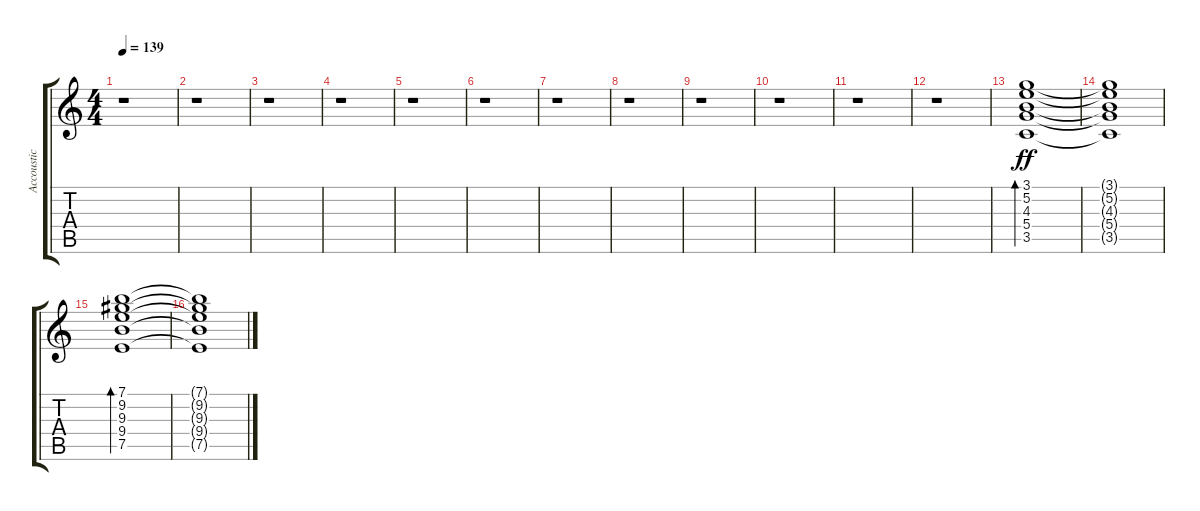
\track ("Accoustic Guitar" "Accoustic ") {instrument electricguitarclean}
\staff {score tabs}
\tuning (E4 B3 G3 D3 A2 E2) {hide}
\ts (4 4)
\tempo 139
\clef g2
\ks c
r.1{dy f} |
r.1 |
r.1 |
r.1 |
r.1 |
r.1 |
r.1 |
r.1 |
r.1 |
r.1 |
r.1 |
r.1 |
(3.1 5.2 4.3 5.4 3.5).1{bd 120 dy ff} |
(3.1{t} 5.2{t} 4.3{t} 5.4{t} 3.5{t}).1 |
(7.1 9.2 9.3 9.4 7.5).1{bd 120} |
(7.1{t} 9.2{t} 9.3{t} 9.4{t} 7.5{t}).1
